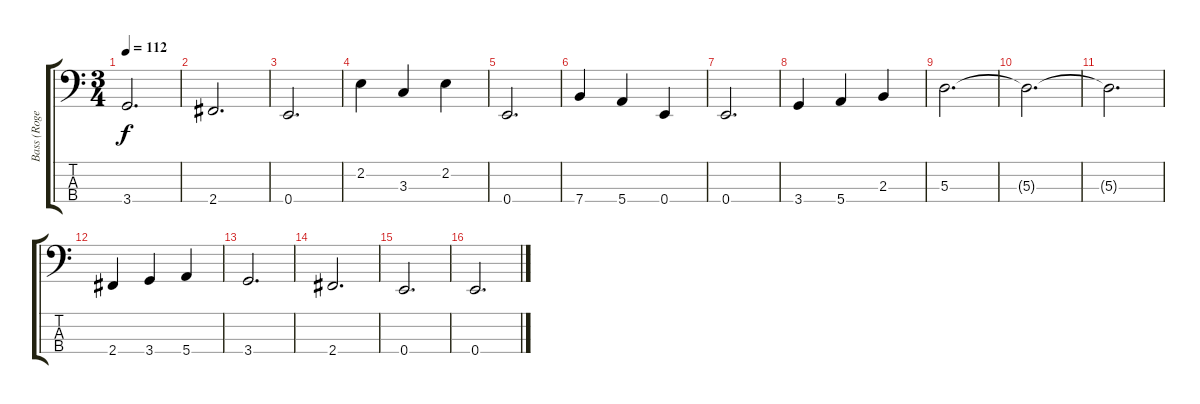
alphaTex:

\track ("Bass (Roger Waters)" "Bass (Roge") {instrument electricbasspick}
\staff {score tabs}
\tuning (G2 D2 A1 E1) {hide}
\ts (3 4)
\tempo 112
\clef f4
\ks c
3.4.2{d dy f} |
2.4.2{d} |
0.4.2{d} |
2.2.4 3.3.4 2.2.4 |
0.4.2{d} |
7.4.4 5.4.4 0.4.4 |
0.4.2{d} |
3.4.4 5.4.4 2.3.4 |
5.3.2{d} |
5.3{t}.2{d} |
5.3{t}.2{d} |
2.4.4 3.4.4 5.4.4 |
3.4.2{d} |
2.4.2{d} |
0.4.2{d} |
0.4.2{d}
